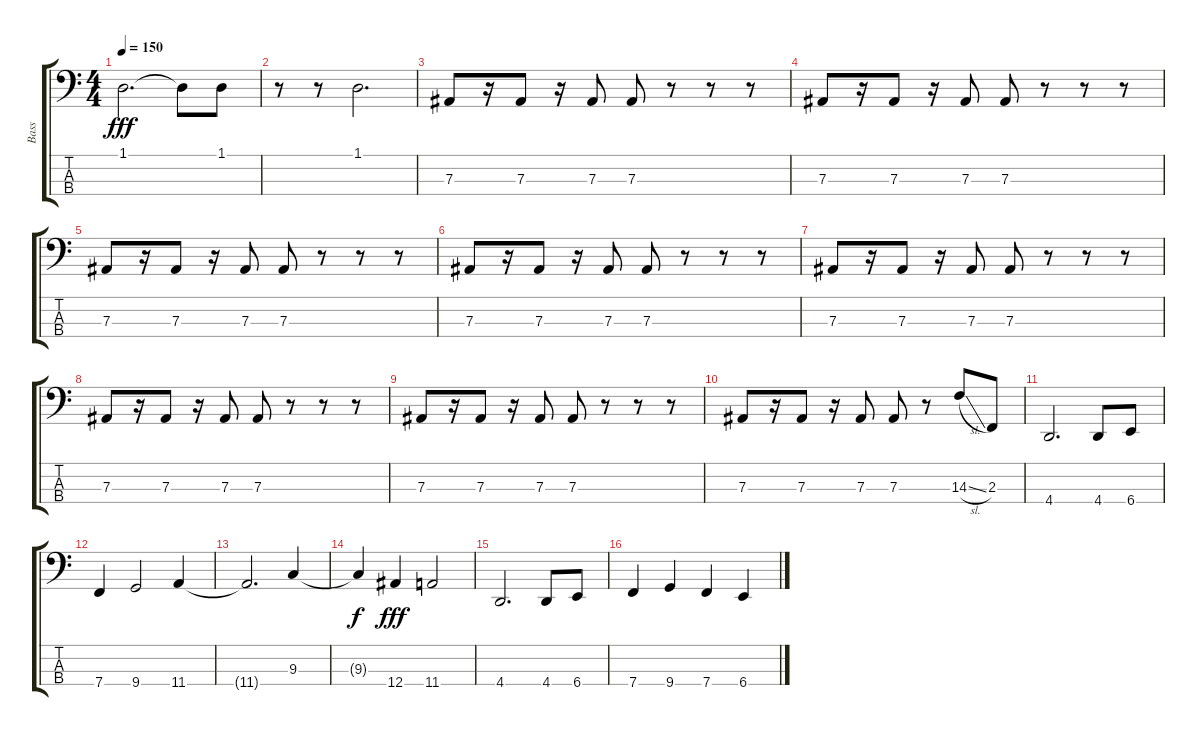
\track ("Bass" "Bass") {instrument electricbassfinger}
\staff {score tabs}
\tuning (Db2 Ab1 Eb1 Bb0) {hide}
\ts (4 4)
\tempo 150
\clef f4
\ks c
1.1.2{d dy fff} 1.1{t}.8 1.1.8 |
r.8 r.8 1.1.2{d} |
7.3.8 r.16 7.3.8 r.16 7.3.8 7.3.8 r.8 r.8 r.8 |
7.3.8 r.16 7.3.8 r.16 7.3.8 7.3.8 r.8 r.8 r.8 |
7.3.8 r.16 7.3.8 r.16 7.3.8 7.3.8 r.8 r.8 r.8 |
7.3.8 r.16 7.3.8 r.16 7.3.8 7.3.8 r.8 r.8 r.8 |
7.3.8 r.16 7.3.8 r.16 7.3.8 7.3.8 r.8 r.8 r.8 |
7.3.8 r.16 7.3.8 r.16 7.3.8 7.3.8 r.8 r.8 r.8 |
7.3.8 r.16 7.3.8 r.16 7.3.8 7.3.8 r.8 r.8 r.8 |
7.3.8 r.16 7.3.8 r.16 7.3.8 7.3.8 r.8 14.3{sl}.8 2.3.8 |
4.4.2{d} 4.4.8 6.4.8 |
7.4.4 9.4.2 11.4.4 |
11.4{t}.2{d} 9.3.4 |
9.3{t}.4{dy f} 12.4.4{dy fff} 11.4.2 |
4.4.2{d} 4.4.8 6.4.8 |
7.4.4 9.4.4 7.4.4 6.4.4
